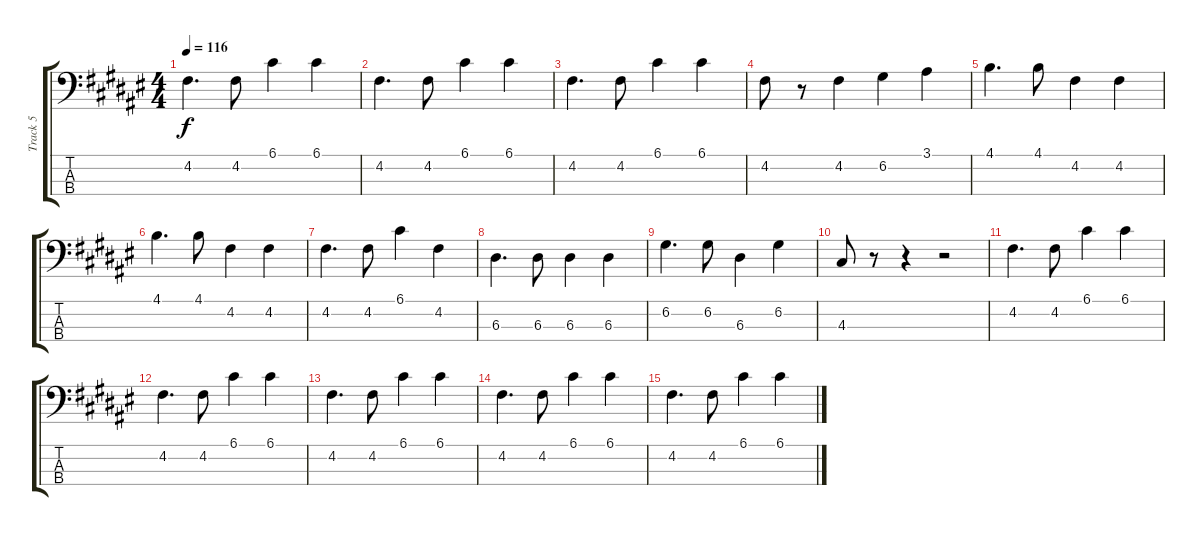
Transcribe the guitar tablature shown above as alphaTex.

\track ("Track 5" "Track 5") {instrument electricbassfinger}
\staff {score tabs}
\tuning (G2 D2 A1 E1) {hide}
\ts (4 4)
\tempo 116
\clef f4
\ks f#
4.2.4{d dy f} 4.2.8 6.1.4 6.1.4 |
4.2.4{d} 4.2.8 6.1.4 6.1.4 |
4.2.4{d} 4.2.8 6.1.4 6.1.4 |
4.2.8 r.8 4.2.4 6.2.4 3.1.4 |
4.1.4{d} 4.1.8 4.2.4 4.2.4 |
4.1.4{d} 4.1.8 4.2.4 4.2.4 |
4.2.4{d} 4.2.8 6.1.4 4.2.4 |
6.3.4{d} 6.3.8 6.3.4 6.3.4 |
6.2.4{d} 6.2.8 6.3.4 6.2.4 |
4.3.8 r.8 r.4 r.2 |
4.2.4{d} 4.2.8 6.1.4 6.1.4 |
4.2.4{d} 4.2.8 6.1.4 6.1.4 |
4.2.4{d} 4.2.8 6.1.4 6.1.4 |
4.2.4{d} 4.2.8 6.1.4 6.1.4 |
4.2.4{d} 4.2.8 6.1.4 6.1.4
